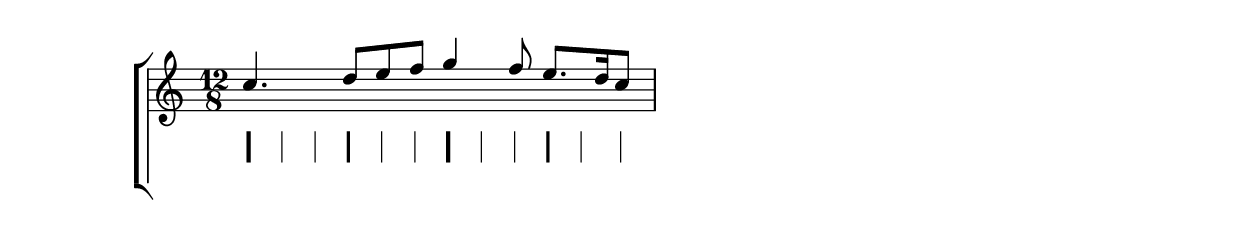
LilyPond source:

%% DO NOT EDIT this file manually; it is automatically
%% generated from LSR http://lsr.dsi.unimi.it
%% Make any changes in LSR itself, or in Documentation/snippets/new/ ,
%% and then run scripts/auxiliar/makelsr.py
%%
%% This file is in the public domain.
\version "2.12.2"

\header {
  lsrtags = "editorial-annotations"

%% Translation of GIT committish: 59caa3adce63114ca7972d18f95d4aadc528ec3d
  texidoces = "
Se pueden trazar líneas verticales normales entre pentagramas para
mostrar la relación entre notas; sin embargo, en caso de música
monofónica, podemos hacer invisible el segundo pentagrama, y que
las líneas sean más cortas, como en este fragmento de código.

"
  doctitlees = "Líneas de rejilla: destacar ritmos y la relación temporal entre notas"

  texidoc = "
Regular vertical lines can be drawn between staves to show note
synchronization; however, in case of monophonic music, you may want to
make the second stave invisible, and make the lines shorter like in
this snippet.

"
  doctitle = "Grid lines: emphasizing rhythms and notes synchronization"
} % begin verbatim

\score {
  \new ChoirStaff {
    \relative c'' <<
      \new Staff {
        \time 12/8
        \stemUp
        c4. d8 e8 f g4 f8 e8. d16 c8
      }
      \new Staff {
        % hides staff and notes so that only the grid lines are visible
        \hideNotes
        \override Staff.BarLine #'transparent = ##t
        \override Staff.StaffSymbol #'line-count = #0
        \override Staff.TimeSignature #'transparent = ##t
        \override Staff.Clef #'transparent = ##t

        % dummy notes to force regular note spacing
        \once  \override Score.GridLine #'thickness = #4.0
        c8 c c
        \once  \override Score.GridLine #'thickness = #3.0
        c8 c c
        \once  \override Score.GridLine #'thickness = #4.0
        c8 c c
        \once  \override Score.GridLine #'thickness = #3.0
        c8 c c
      }
    >>
  }
  \layout {
    \context {
      \Score
      \consists "Grid_line_span_engraver"
      % center grid lines horizontally below note heads
      \override NoteColumn #'X-offset = #-0.5
    }
    \context {
      \Staff
      \consists "Grid_point_engraver"
      gridInterval = #(ly:make-moment 1 8)
      % set line length and positioning:
      % two staff spaces above center line on hidden staff
      % to four spaces below center line on visible staff
      \override GridPoint #'Y-extent = #'(2 . -4)
    }
    ragged-right = ##t
  }
}

